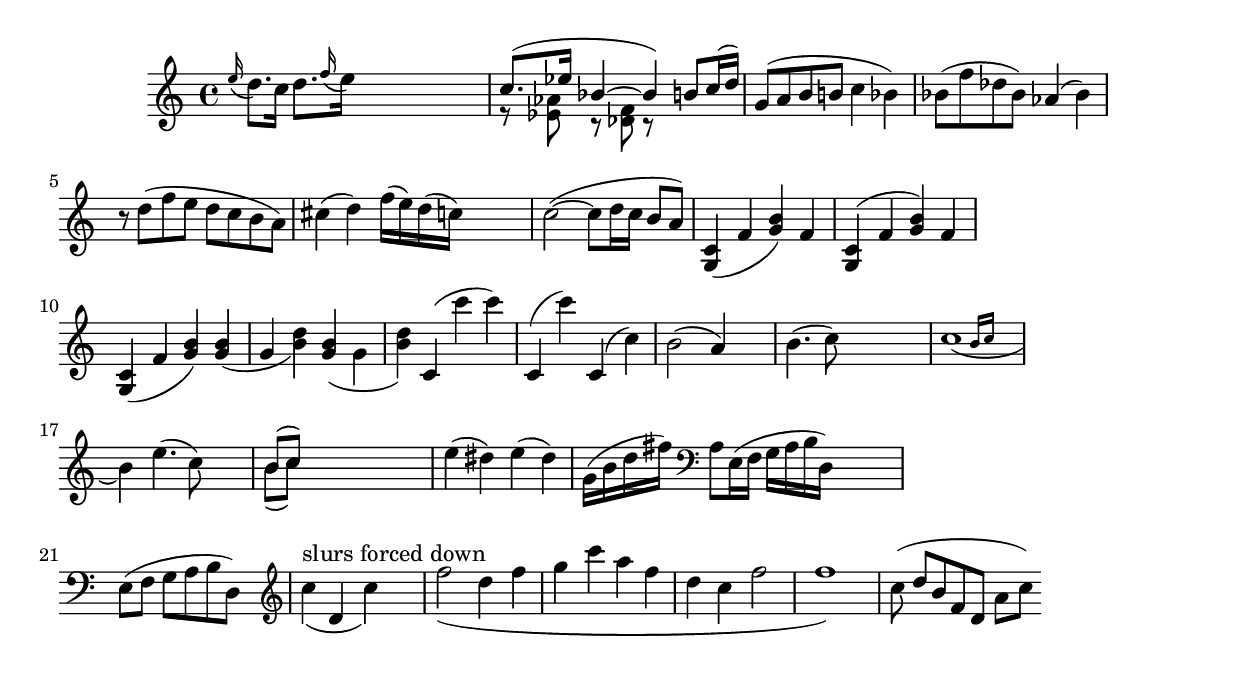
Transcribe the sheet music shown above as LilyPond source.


\header {

    texidoc = "Slur formatting is based on scoring. A large number of
    slurs are generated. Each esthetic aspect gets demerits, the best
    configuration (with least demerits) wins. This must be tested in
    one big file, since changing one score parameter for one situation
    may affect several other situations.

    Tunable parameters are in @file{scm/slur.scm}.
"

}

\version "2.14.0"
\layout {
    ragged-right = ##t
%    #(define debug-slur-scoring #t)
}

\relative c'' {

    \grace e=''16( d8.[) c16]
    d=''8.[ \grace f16( e16)]
    s2
    << {c=''8.([ es16] bes4~bes )}
       \\
       {r8  <as es> r <f des> r }
    >>
    \new Voice { \voiceOne b='8[ c16( d])  }
    g,='8[( a b b! ]  c4  bes)
    bes='8( f' des bes) as4( bes)
    r8 d( f e d c b a)
    cis=''4( d)  f=''16( e)    d( c)
    s4

    c=''2(~c8 d16 c b8 a)

    <c,=' g>4 ( f <g b>) f
    <c g>^( f <g b>) f
    <c g>_( f <g b>)
    <g b>_( g  <b d>)
    <g b>_( \stemDown g \stemNeutral  <b d>)
    c,='^( c'' c)
    c,,^( c'')
    c,,^( c')
    | b='2( a4) s4
    | b='4.( c8) s2
    | << c=''1_(
       { s2 \grace { b16[ c] } } >>
    \break
    b4)
    e=''4.( c8) s4
    | << { b='8[( c]) } \\
	 { b='8[( c]) }>>


    s2.|
    e4( dis4)
    e4( dis4)
    g,='16( b d fis)
    \clef bass a,,=8[ e16(f] g[ a b d,)]  s4 | \break
    e=8[( f] g[ a b d,)]  s4 |

    \clef treble
    \new Voice {
	\slurDown
	c''=''4(^"slurs forced down"  d, c') s4
	f=''2( d4 f | g c a f | d c f2 | f1) |
    }

%    \override Slur #'eccentricity = #-2
    c=''8 ( d[ b f d] a'[ c])
}

